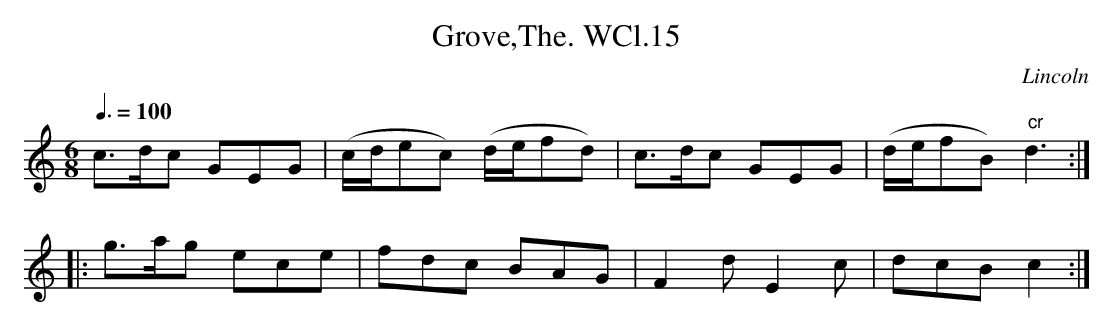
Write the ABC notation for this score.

X:1
T:Grove,The. WCl.15
M:6/8
L:1/8
Q:3/8=100
O:Lincoln
K:C
c>dc GEG|(c/2d/2ec) (d/2e/2fd)|c>dc GEG|(d/2e/2fB) " cr"d3:|!
|:g>ag ece|fdc BAG|F2d E2c|dcB c2:|
